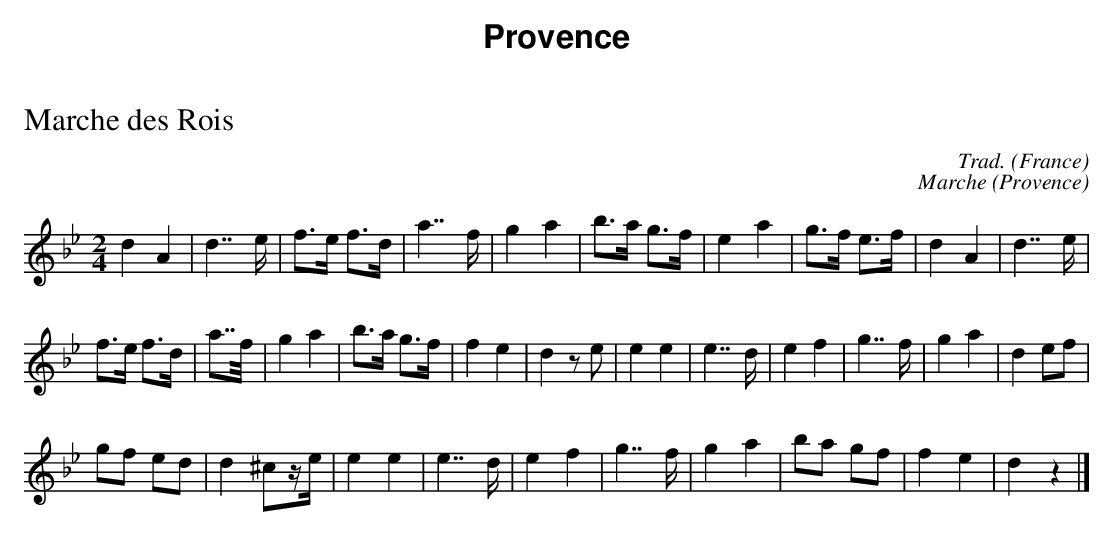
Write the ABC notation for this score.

X:1
T:Marche des Rois
O:France
C:Trad.
M:2/4
L:1/8
K:Bb
V:Galoubet
d2A2 | d2>>e2 | f>e f>d |a2>>f2 | g2a2 | b>a g>f | e2a2 | g>f e>f | d2A2 | d2>>e2 |
f>e f>d | a>>f | g2a2 | b>a g>f | f2e2 | d2ze | e2e2 | e2>>d2 | e2f2 | g2>>f2 | g2a2 | d2ef |
gf ed | d2^cz/e/ | e2e2 | e2>>d2 | e2f2 | g2>>f2 | g2a2 | ba gf | f2e2 | d2z2 |]
